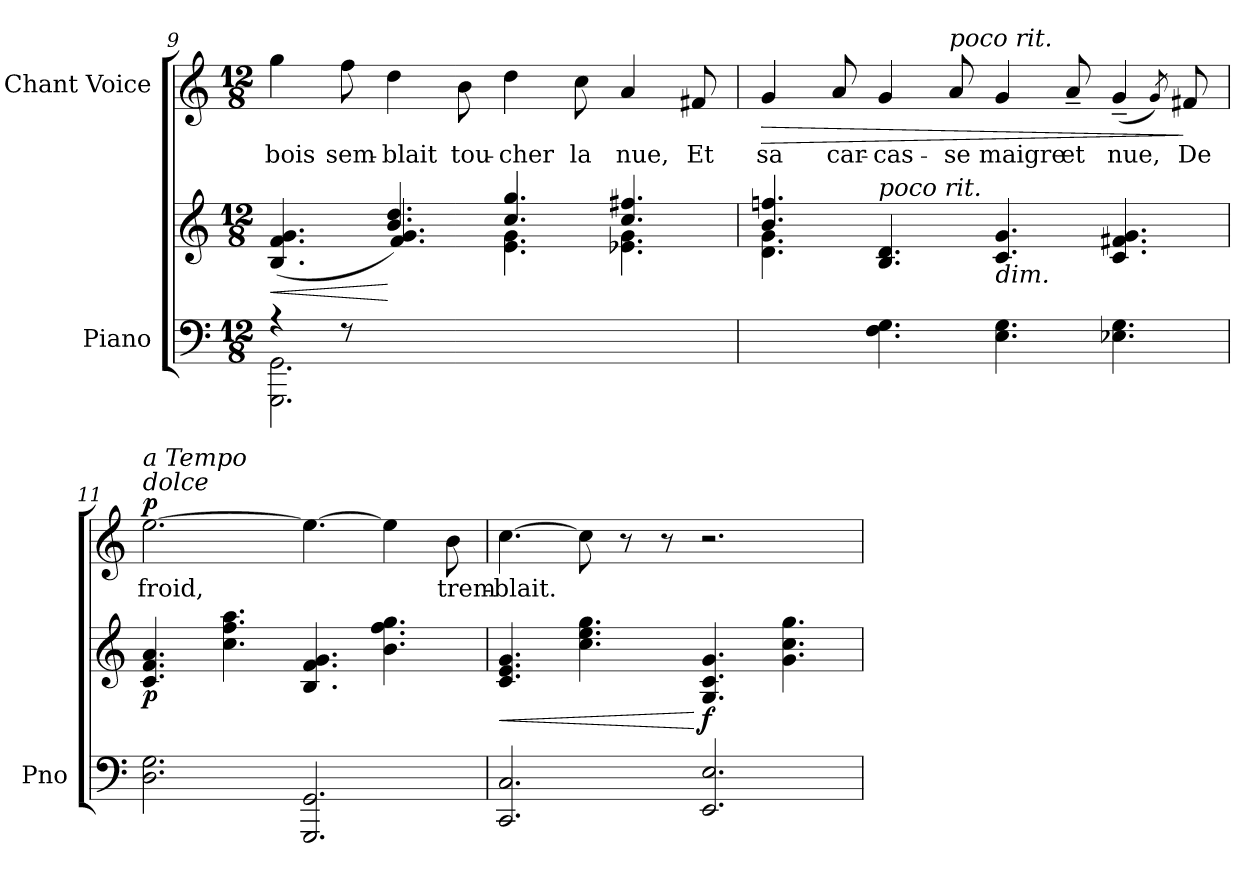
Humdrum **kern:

**kern	**kern	**dynam	**kern	**text	**dynam
*part2	*part2	*part2	*part1	*part1	*part1
*staff3	*staff2	*staff2/3	*staff1	*staff1	*staff1
*I"Piano	*	*	*I"Chant Voice	*	*
*I'Pno	*	*	*	*	*
*clefF4	*clefG2	*	*clefG2	*	*
*k[]	*k[]	*	*k[]	*	*
*M12/8	*M12/8	*	*M12/8	*	*
=9	=9	=9	=9	=9	=9
*^	*	*	*	*	*
!	!	!	!LO:HP:b	!	!	!
*	*	*^	*	*	*	*
4r	2.GGG\ 2.GG\	(>4.B/ 4.f/ 4.g/	4.ryy	<	4gg\	bois	.
8r	.	.	.	.	8ff\	sem-	.
2.ryy	.	4.b/ 4.dd/)	4.f/ 4.g/	[	4dd\	-blait	.
.	.	.	.	.	8b\	tou-	.
.	2.ryy	4.cc/ 4.gg/	4.e\ 4.g\	.	4dd\	-cher	.
.	.	.	.	.	8cc\	la	.
4.ryy	.	4.cc/ 4.ff#X/	4.e-X\ 4.g\	.	4a/	nue,	.
.	.	.	.	.	8f#X/	Et	.
*v	*v	*	*	*	*	*	*
=10	=10	=10	=10	=10	=10	=10
!	!	!	!	!	!	!LO:HP:b
4.ryy	4.b/ 4.ffn/	4.d\ 4.g\	.	4g/	sa	>
.	.	.	.	8a/	car-	.
!	!LO:TX:i:t=poco rit.	!	!	!	!	!
4.F\ 4.G\	4.B/ 4.d/	1ryy	.	4g/	-cas-	.
!	!	!	!	!LO:TX:i:t=poco rit.	!	!
.	.	.	.	8a/	-se	.
!	!LO:TX:b:i:t=dim.	!	!	!	!	!
4.E\ 4.G\	4.c/ 4.g/	.	.	4g/	maigre	.
.	.	.	.	8a~>/	et	.
4.E-X\ 4.G\	4.c/ 4.f#X/ 4.g/	.	.	(4g~>/	nue,	.
.	.	.	.	8qg/)	.	.
.	.	8ryy	.	8f#X/	De	]
=11	=11	=11	=11	=11	=11	=11
!	!	!	!	!LO:TX:i:t=dolce	!	!
!	!	!	!	!LO:TX:i:t=a Tempo	!	!
!	!LO:TX:i:t=a Tempo	!	!	!	!	!
!	!	!	!LO:DY:b	!	!	!LO:DY:a
*	*v	*v	*	*	*	*
2.D\ 2.G\	4.c/ 4.f/ 4.a/	p	[2.ee\	froid,	p
.	4.cc\ 4.ff\ 4.aa\	.	.	.	.
2.GGG/ 2.GG/	4.B/ 4.f/ 4.g/	.	4.ee\_	.	.
.	4.b\ 4.ff\ 4.gg\	.	4ee\]	.	.
.	.	.	8b\	trem-	.
=12	=12	=12	=12	=12	=12
!	!	!LO:HP:b	!	!	!
2.CC/ 2.C/	4.c/ 4.e/ 4.g/	<	[4.cc\	-blait.	.
.	4.cc\ 4.ee\ 4.gg\	.	8cc\]	.	.
.	.	.	8r	.	.
.	.	.	8r	.	.
!	!	!LO:DY:n=1:b	!	!	!
2.EE/ 2.E/	4.G/ 4.c/ 4.g/	[ f	2.r	.	.
.	4.g\ 4.cc\ 4.gg\	.	.	.	.
=	=	=	=	=	=
*-	*-	*-	*-	*-	*-
